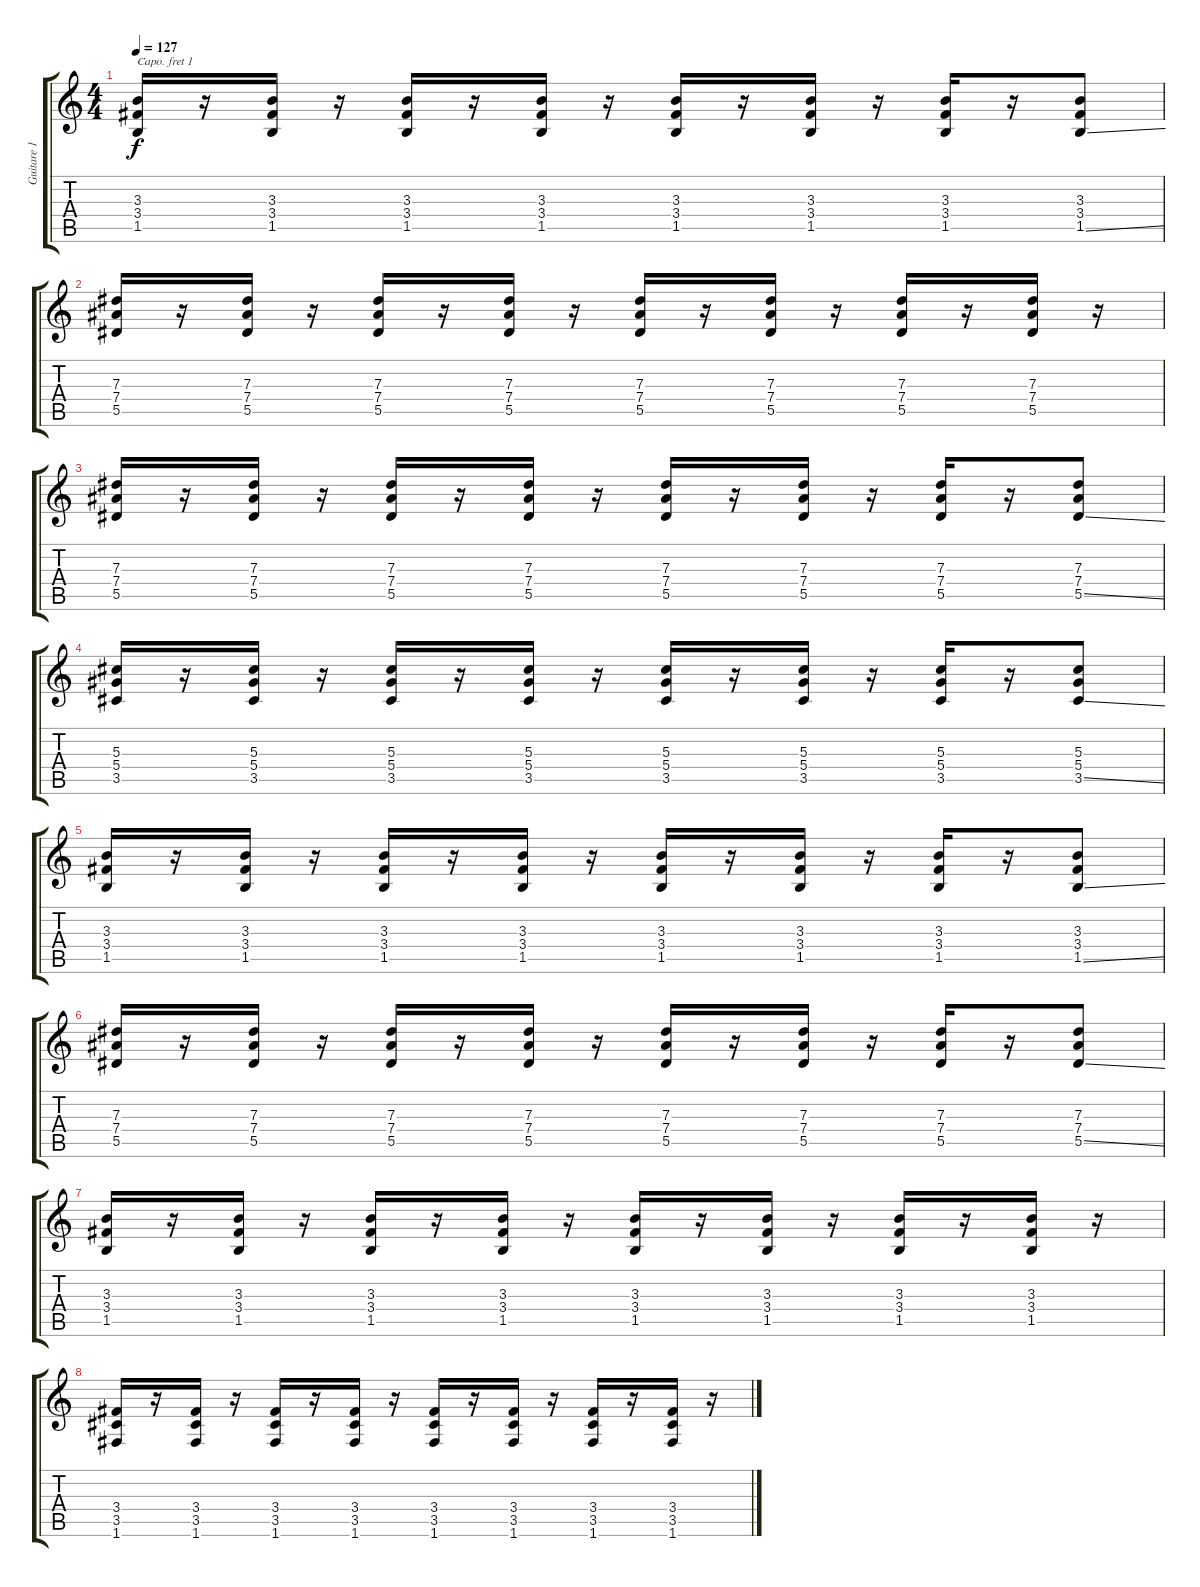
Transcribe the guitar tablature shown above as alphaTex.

\track ("Guitare 1" "Guitare 1") {instrument distortionguitar}
\staff {score tabs}
\capo 1
\tuning (E4 B3 G3 D3 A2 E2) {hide}
\ts (4 4)
\tempo 127
\clef g2
\ks c
(3.3 3.4 1.5).16{dy f} r.16 (3.3 3.4 1.5).16 r.16 (3.3 3.4 1.5).16 r.16 (3.3 3.4 1.5).16 r.16 (3.3 3.4 1.5).16 r.16 (3.3 3.4 1.5).16 r.16 (3.3 3.4 1.5).16 r.16 (3.3 3.4 1.5{ss}).8 |
(7.3 7.4 5.5).16 r.16 (7.3 7.4 5.5).16 r.16 (7.3 7.4 5.5).16 r.16 (7.3 7.4 5.5).16 r.16 (7.3 7.4 5.5).16 r.16 (7.3 7.4 5.5).16 r.16 (7.3 7.4 5.5).16 r.16 (7.3 7.4 5.5).16 r.16 |
(7.3 7.4 5.5).16 r.16 (7.3 7.4 5.5).16 r.16 (7.3 7.4 5.5).16 r.16 (7.3 7.4 5.5).16 r.16 (7.3 7.4 5.5).16 r.16 (7.3 7.4 5.5).16 r.16 (7.3 7.4 5.5).16 r.16 (7.3 7.4 5.5{ss}).8 |
(5.3 5.4 3.5).16 r.16 (5.3 5.4 3.5).16 r.16 (5.3 5.4 3.5).16 r.16 (5.3 5.4 3.5).16 r.16 (5.3 5.4 3.5).16 r.16 (5.3 5.4 3.5).16 r.16 (5.3 5.4 3.5).16 r.16 (5.3 5.4 3.5{ss}).8 |
(3.3 3.4 1.5).16 r.16 (3.3 3.4 1.5).16 r.16 (3.3 3.4 1.5).16 r.16 (3.3 3.4 1.5).16 r.16 (3.3 3.4 1.5).16 r.16 (3.3 3.4 1.5).16 r.16 (3.3 3.4 1.5).16 r.16 (3.3 3.4 1.5{ss}).8 |
(7.3 7.4 5.5).16 r.16 (7.3 7.4 5.5).16 r.16 (7.3 7.4 5.5).16 r.16 (7.3 7.4 5.5).16 r.16 (7.3 7.4 5.5).16 r.16 (7.3 7.4 5.5).16 r.16 (7.3 7.4 5.5).16 r.16 (7.3 7.4 5.5{ss}).8 |
(3.3 3.4 1.5).16 r.16 (3.3 3.4 1.5).16 r.16 (3.3 3.4 1.5).16 r.16 (3.3 3.4 1.5).16 r.16 (3.3 3.4 1.5).16 r.16 (3.3 3.4 1.5).16 r.16 (3.3 3.4 1.5).16 r.16 (3.3 3.4 1.5).16 r.16 |
(3.4 3.5 1.6).16 r.16 (3.4 3.5 1.6).16 r.16 (3.4 3.5 1.6).16 r.16 (3.4 3.5 1.6).16 r.16 (3.4 3.5 1.6).16 r.16 (3.4 3.5 1.6).16 r.16 (3.4 3.5 1.6).16 r.16 (3.4 3.5 1.6).16 r.16
